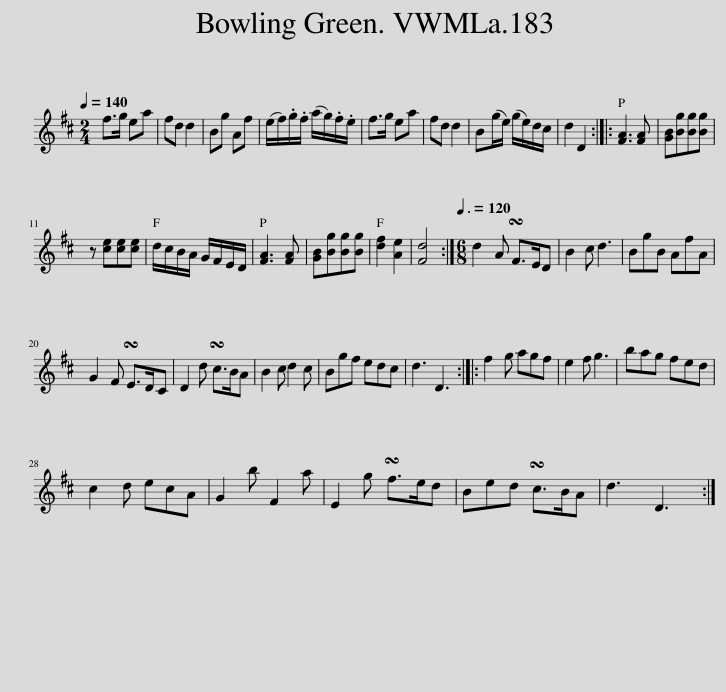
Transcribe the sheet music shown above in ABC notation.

X:1
L:1/8
Q:1/4=140
M:2/4
I:linebreak $
K:D
V:1 treble
V:1
 f>g ea | fd d2 | Bg Af | (e/f/).g/.f/ (a/g/).f/.e/ | f>g ea | %5
 fd d2 | B(g/e/) (g/e/)d/c/ | d2 D2 :: [FA]3 [FA] | [GB][Bg][Bg][Bg] |$ %10
 z [ce][ce][ce] | d/c/B/A/ G/F/E/D/ | [FA]3 [FA] | [GB][Bg][Bg][Bg] | [df]2 [Ae]2 | %15
 [Fd]4 :|[M:6/8][Q:3/8=120] d2 A !turn!F>ED | B2 c d3 | BgB AfA |$ G2 F !turn!E>DC | %20
 D2 d !turn!c>BA | B2 c d2 c | Bgf edc | d3 D3 :: f2 g agf | %25
 e2 f g3 | bag fed |$ c2 d ecA | G2 b F2 a | E2 g !turn!f>ed | %30
 Bed !turn!c>BA | d3 D3 :| %32
